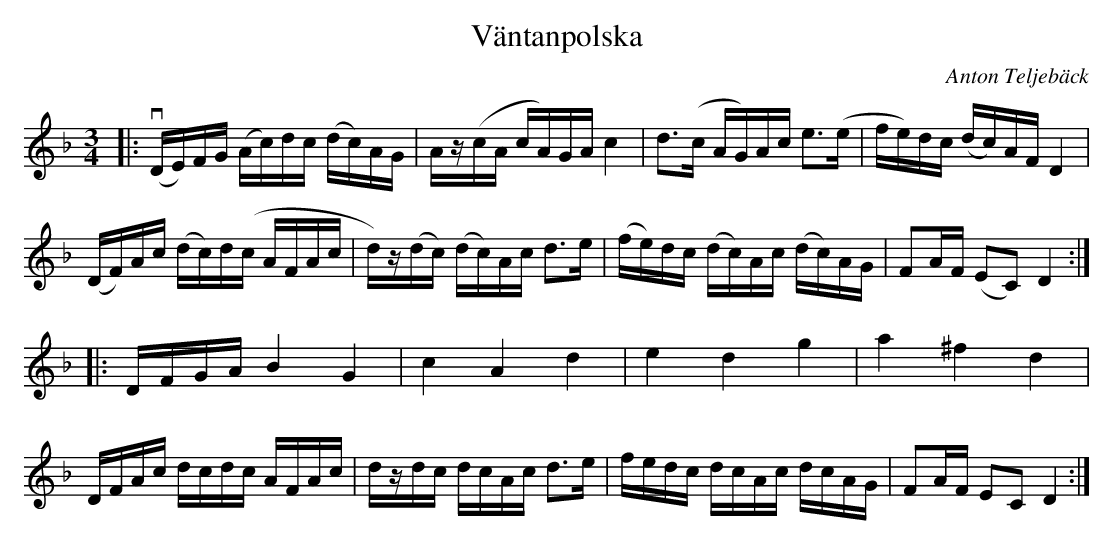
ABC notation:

X:1
T:Väntanpolska
C:Anton Teljebäck
M:3/4
L:1/16
K:Dm
|:v(DE)FG (Ac)dc (dc)AG | Az(cA cA)GA c4 | d3(c AG)Ac e3(e | fe)dc (dc)AF D4 |
 (DF)Ac (dc)d(c AFAc | d)z(dc) (dc)Ac d3e | (fe)dc (dc)Ac (dc)AG |F2AF  (E2C2) D4 :|
|:DFGA B4 G4 | c4 A4 d4 | e4 d4 g4 | a4 ^f4 d4 |
 DFAc dcdc AFAc | dzdc dcAc d3e | fedc dcAc dcAG |F2AF  E2C2 D4 :|
